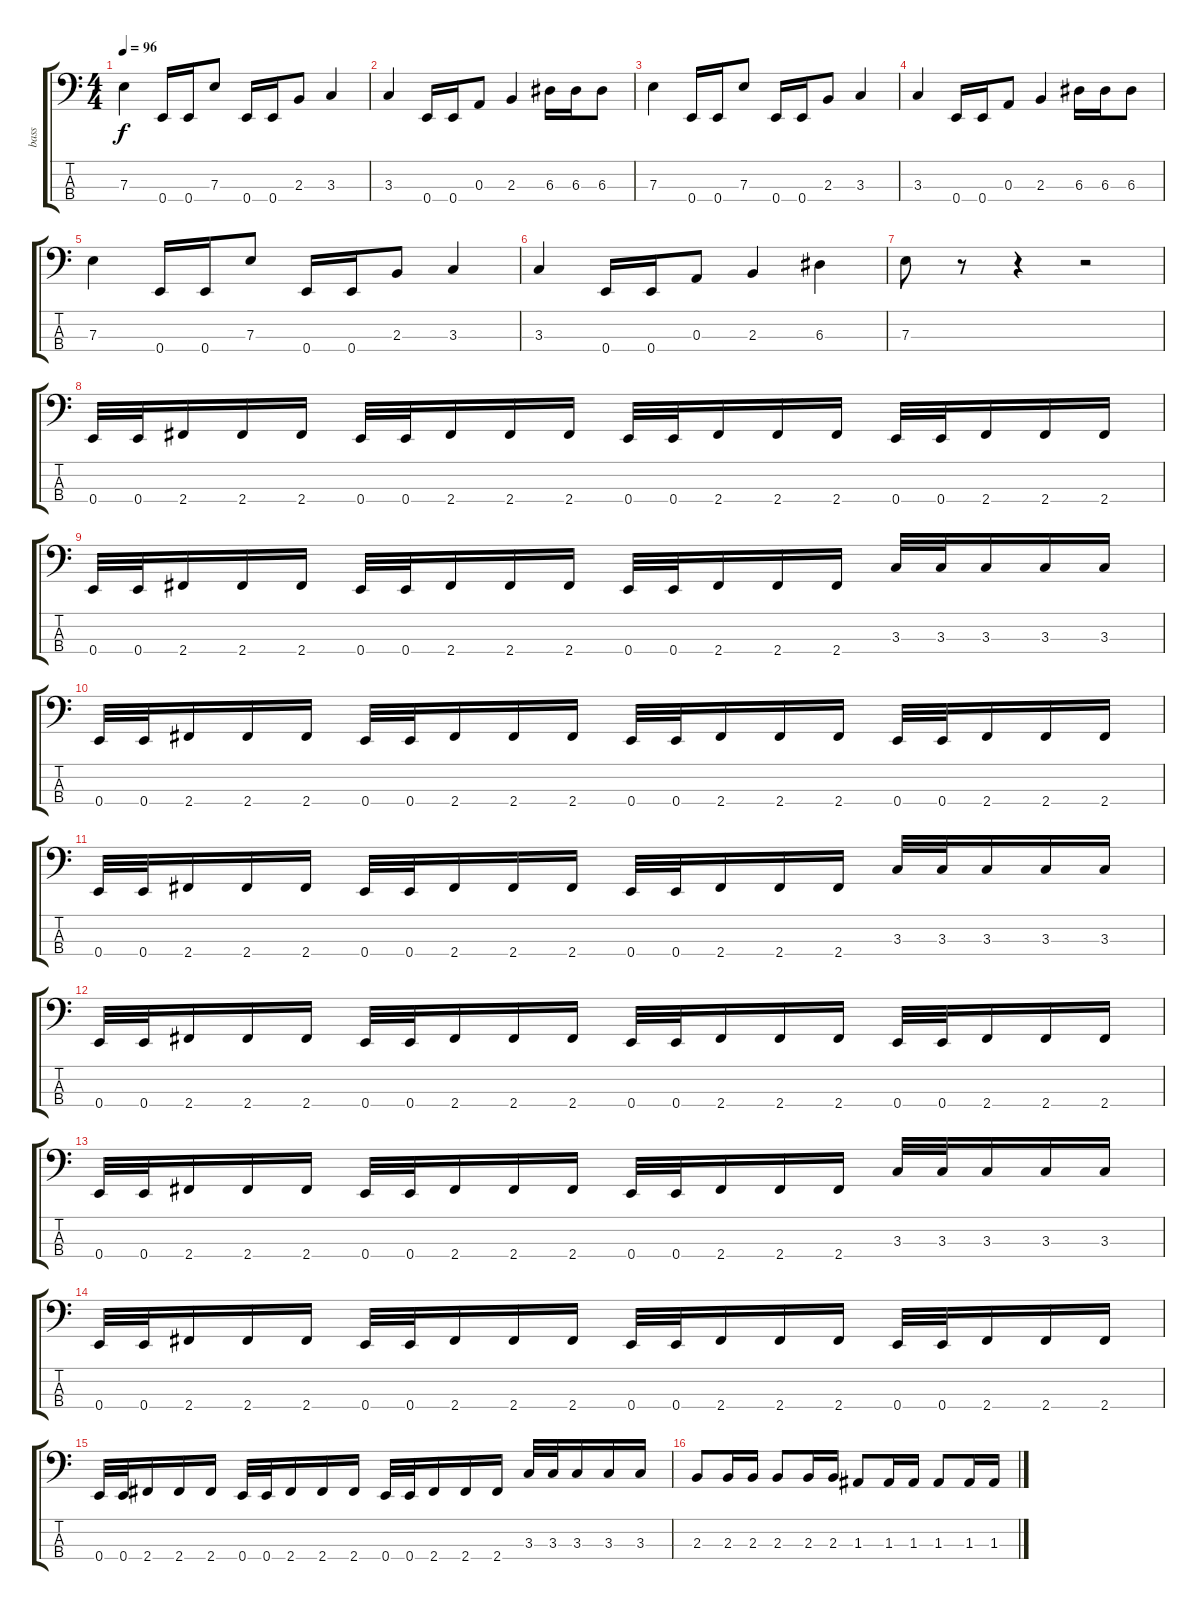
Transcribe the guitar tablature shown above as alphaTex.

\track ("bass" "bass") {instrument slapbass2}
\staff {score tabs}
\tuning (G2 D2 A1 E1) {hide}
\ts (4 4)
\tempo 96
\clef f4
\ks c
7.3.4{dy f} 0.4.16 0.4.16 7.3.8 0.4.16 0.4.16 2.3.8 3.3.4 |
3.3.4 0.4.16 0.4.16 0.3.8 2.3.4 6.3.16 6.3.16 6.3.8 |
7.3.4 0.4.16 0.4.16 7.3.8 0.4.16 0.4.16 2.3.8 3.3.4 |
3.3.4 0.4.16 0.4.16 0.3.8 2.3.4 6.3.16 6.3.16 6.3.8 |
7.3.4 0.4.16 0.4.16 7.3.8 0.4.16 0.4.16 2.3.8 3.3.4 |
3.3.4 0.4.16 0.4.16 0.3.8 2.3.4 6.3.4 |
7.3.8 r.8 r.4 r.2 |
0.4.32 0.4.32 2.4.16 2.4.16 2.4.16 0.4.32 0.4.32 2.4.16 2.4.16 2.4.16 0.4.32 0.4.32 2.4.16 2.4.16 2.4.16 0.4.32 0.4.32 2.4.16 2.4.16 2.4.16 |
0.4.32 0.4.32 2.4.16 2.4.16 2.4.16 0.4.32 0.4.32 2.4.16 2.4.16 2.4.16 0.4.32 0.4.32 2.4.16 2.4.16 2.4.16 3.3.32 3.3.32 3.3.16 3.3.16 3.3.16 |
0.4.32 0.4.32 2.4.16 2.4.16 2.4.16 0.4.32 0.4.32 2.4.16 2.4.16 2.4.16 0.4.32 0.4.32 2.4.16 2.4.16 2.4.16 0.4.32 0.4.32 2.4.16 2.4.16 2.4.16 |
0.4.32 0.4.32 2.4.16 2.4.16 2.4.16 0.4.32 0.4.32 2.4.16 2.4.16 2.4.16 0.4.32 0.4.32 2.4.16 2.4.16 2.4.16 3.3.32 3.3.32 3.3.16 3.3.16 3.3.16 |
0.4.32 0.4.32 2.4.16 2.4.16 2.4.16 0.4.32 0.4.32 2.4.16 2.4.16 2.4.16 0.4.32 0.4.32 2.4.16 2.4.16 2.4.16 0.4.32 0.4.32 2.4.16 2.4.16 2.4.16 |
0.4.32 0.4.32 2.4.16 2.4.16 2.4.16 0.4.32 0.4.32 2.4.16 2.4.16 2.4.16 0.4.32 0.4.32 2.4.16 2.4.16 2.4.16 3.3.32 3.3.32 3.3.16 3.3.16 3.3.16 |
0.4.32 0.4.32 2.4.16 2.4.16 2.4.16 0.4.32 0.4.32 2.4.16 2.4.16 2.4.16 0.4.32 0.4.32 2.4.16 2.4.16 2.4.16 0.4.32 0.4.32 2.4.16 2.4.16 2.4.16 |
0.4.32 0.4.32 2.4.16 2.4.16 2.4.16 0.4.32 0.4.32 2.4.16 2.4.16 2.4.16 0.4.32 0.4.32 2.4.16 2.4.16 2.4.16 3.3.32 3.3.32 3.3.16 3.3.16 3.3.16 |
2.3.8 2.3.16 2.3.16 2.3.8 2.3.16 2.3.16 1.3.8 1.3.16 1.3.16 1.3.8 1.3.16 1.3.16
